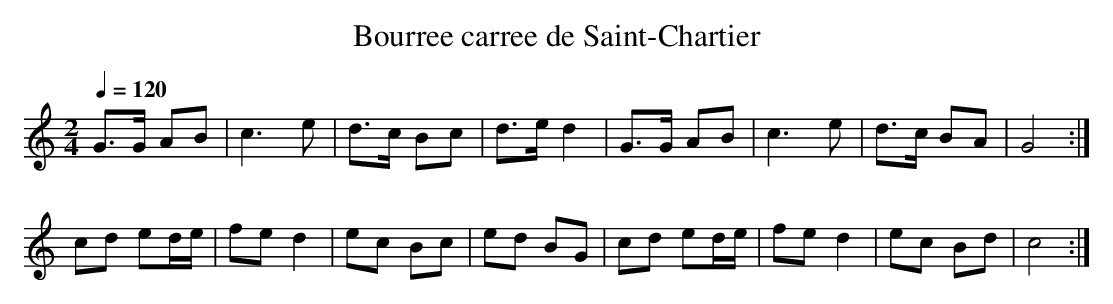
X:1
T:Bourree carree de Saint-Chartier
M:2/4
L:1/8
Q:1/4=120
K:C
G>G AB   |c3  e|d>c Bc|d>e d2|\
G>G AB   |c3  e|d>c BA|G4   :|
cd  ed/e/|fe d2|ec  Bc|ed  BG|\
cd  ed/e/|fe d2|ec  Bd|c4   :|
